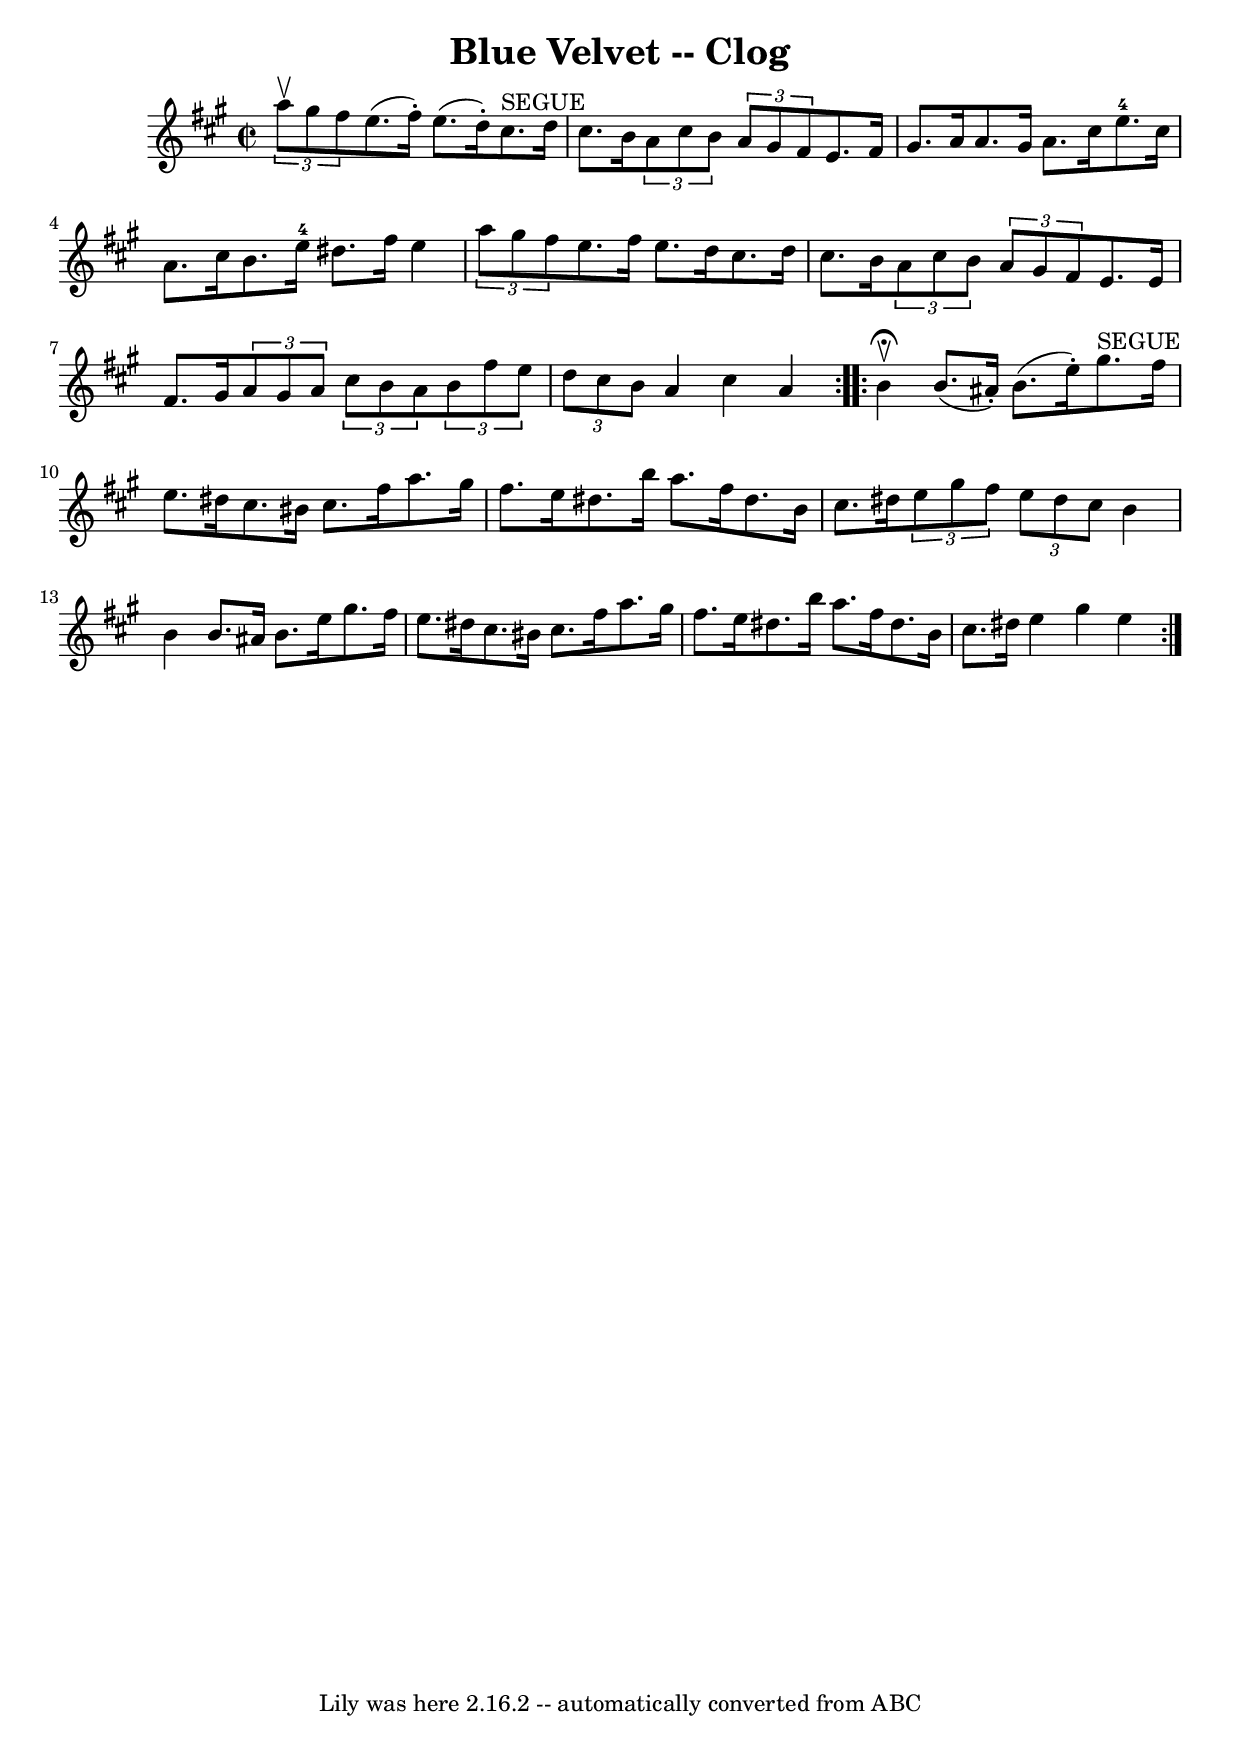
\version "2.7.40"
\include "Mammoth.ily"
\header {
	book = "Ryan's Mammoth Collection"
	crossRefNumber = "1"
	footnotes = ""
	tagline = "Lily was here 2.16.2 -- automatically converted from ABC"
	title = "Blue Velvet -- Clog"
}
voicedefault =  {
\set Score.defaultBarType = "empty"

\repeat volta 2 {
\override Staff.TimeSignature #'style = #'C
 \time 2/2 \key a \major   \times 2/3 { a''8^\upbow gis''8 fis''8  } 
|
 e''8. (fis''16 -.) e''8. (d''16 -.) cis''8.^"SEGUE"   
d''16 cis''8. b'16  |
 \times 2/3 { a'8 cis''8 b'8  }   
\times 2/3 { a'8 gis'8 fis'8  } e'8. fis'16 gis'8. a'16  
|
 a'8. gis'16 a'8. cis''16 e''8.-4 cis''16    
a'8. cis''16  |
 b'8. e''16-4 dis''8. fis''16 e''4  
\times 2/3 { a''8 gis''8 fis''8  } |
 e''8. fis''16    
e''8. d''16 cis''8. d''16 cis''8. b'16  |
 \times 2/3 {   
a'8 cis''8 b'8  }   \times 2/3 { a'8 gis'8 fis'8  } e'8.    
e'16 fis'8. gis'16  |
     \times 2/3 { a'8 gis'8 a'8  }   
\times 2/3 { cis''8 b'8 a'8  }   \times 2/3 { b'8 fis''8 e''8  
}   \times 2/3 { d''8 cis''8 b'8  } |
 a'4 cis''4 a'4    
}     \repeat volta 2 { b'4^\fermata^\upbow |
 b'8. (ais'16 -.) 
 b'8. (e''16 -.) gis''8.^"SEGUE" fis''16 e''8. dis''16  
|
 cis''8. bis'16 cis''8. fis''16 a''8. gis''16    
fis''8. e''16  |
 dis''8. b''16 a''8. fis''16 dis''8.  
 b'16 cis''8. dis''16  |
 \times 2/3 { e''8 gis''8 fis''8  
} \times 2/3 { e''8 dis''8 cis''8  } b'4 b'4  |
 b'8.    
ais'16 b'8. e''16 gis''8. fis''16 e''8. dis''16  |
   
cis''8. bis'16 cis''8. fis''16 a''8. gis''16 fis''8. e''16 
 |
 dis''8. b''16 a''8. fis''16 dis''8. b'16    
cis''8. dis''16  |
 e''4 gis''4 e''4  }   
}

\score{
    <<

	\context Staff="default"
	{
	    \voicedefault 
	}

    >>
	\layout {
	}
	\midi {}
}
